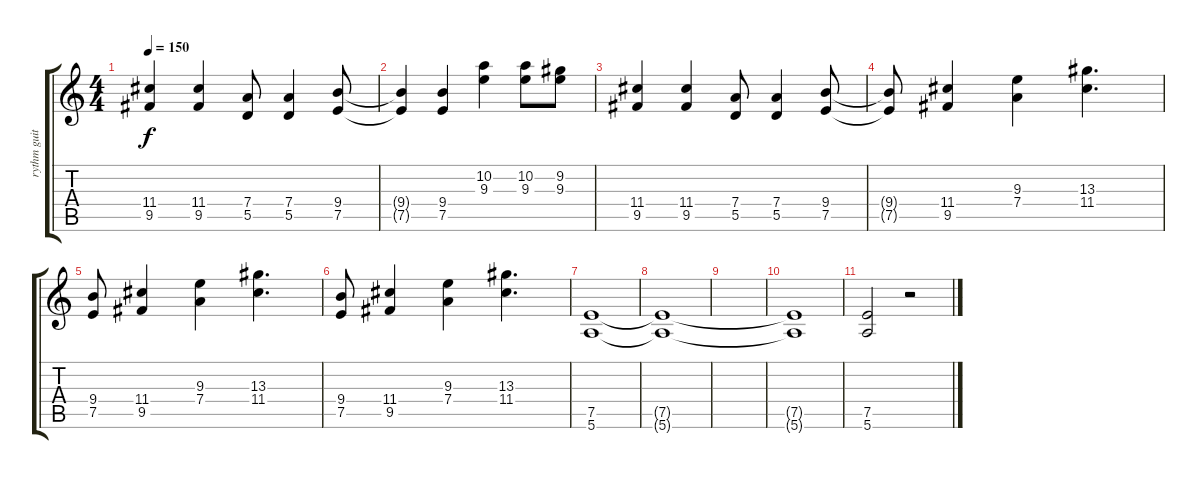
\track ("rythm guitar" "rythm guit") {instrument distortionguitar}
\staff {score tabs}
\tuning (E4 B3 G3 D3 A2 E2) {hide}
\ts (4 4)
\tempo 150
\clef g2
\ks c
(11.4 9.5).4{dy f} (11.4 9.5).4 (7.4 5.5).8 (7.4 5.5).4 (9.4 7.5).8 |
(9.4{t} 7.5{t}).4 (9.4 7.5).4 (10.2 9.3).4 (10.2 9.3).8 (9.2 9.3).8 |
(11.4 9.5).4 (11.4 9.5).4 (7.4 5.5).8 (7.4 5.5).4 (9.4 7.5).8 |
(9.4{t} 7.5{t}).8 (11.4 9.5).4 (9.3 7.4).4 (13.3 11.4).4{d} |
(9.4 7.5).8 (11.4 9.5).4 (9.3 7.4).4 (13.3 11.4).4{d} |
(9.4 7.5).8 (11.4 9.5).4 (9.3 7.4).4 (13.3 11.4).4{d} |
(7.5 5.6).1 |
(7.5{t} 5.6{t}).1 |
|
(7.5{t} 5.6{t}).1 |
(7.5 5.6).2 r.2
